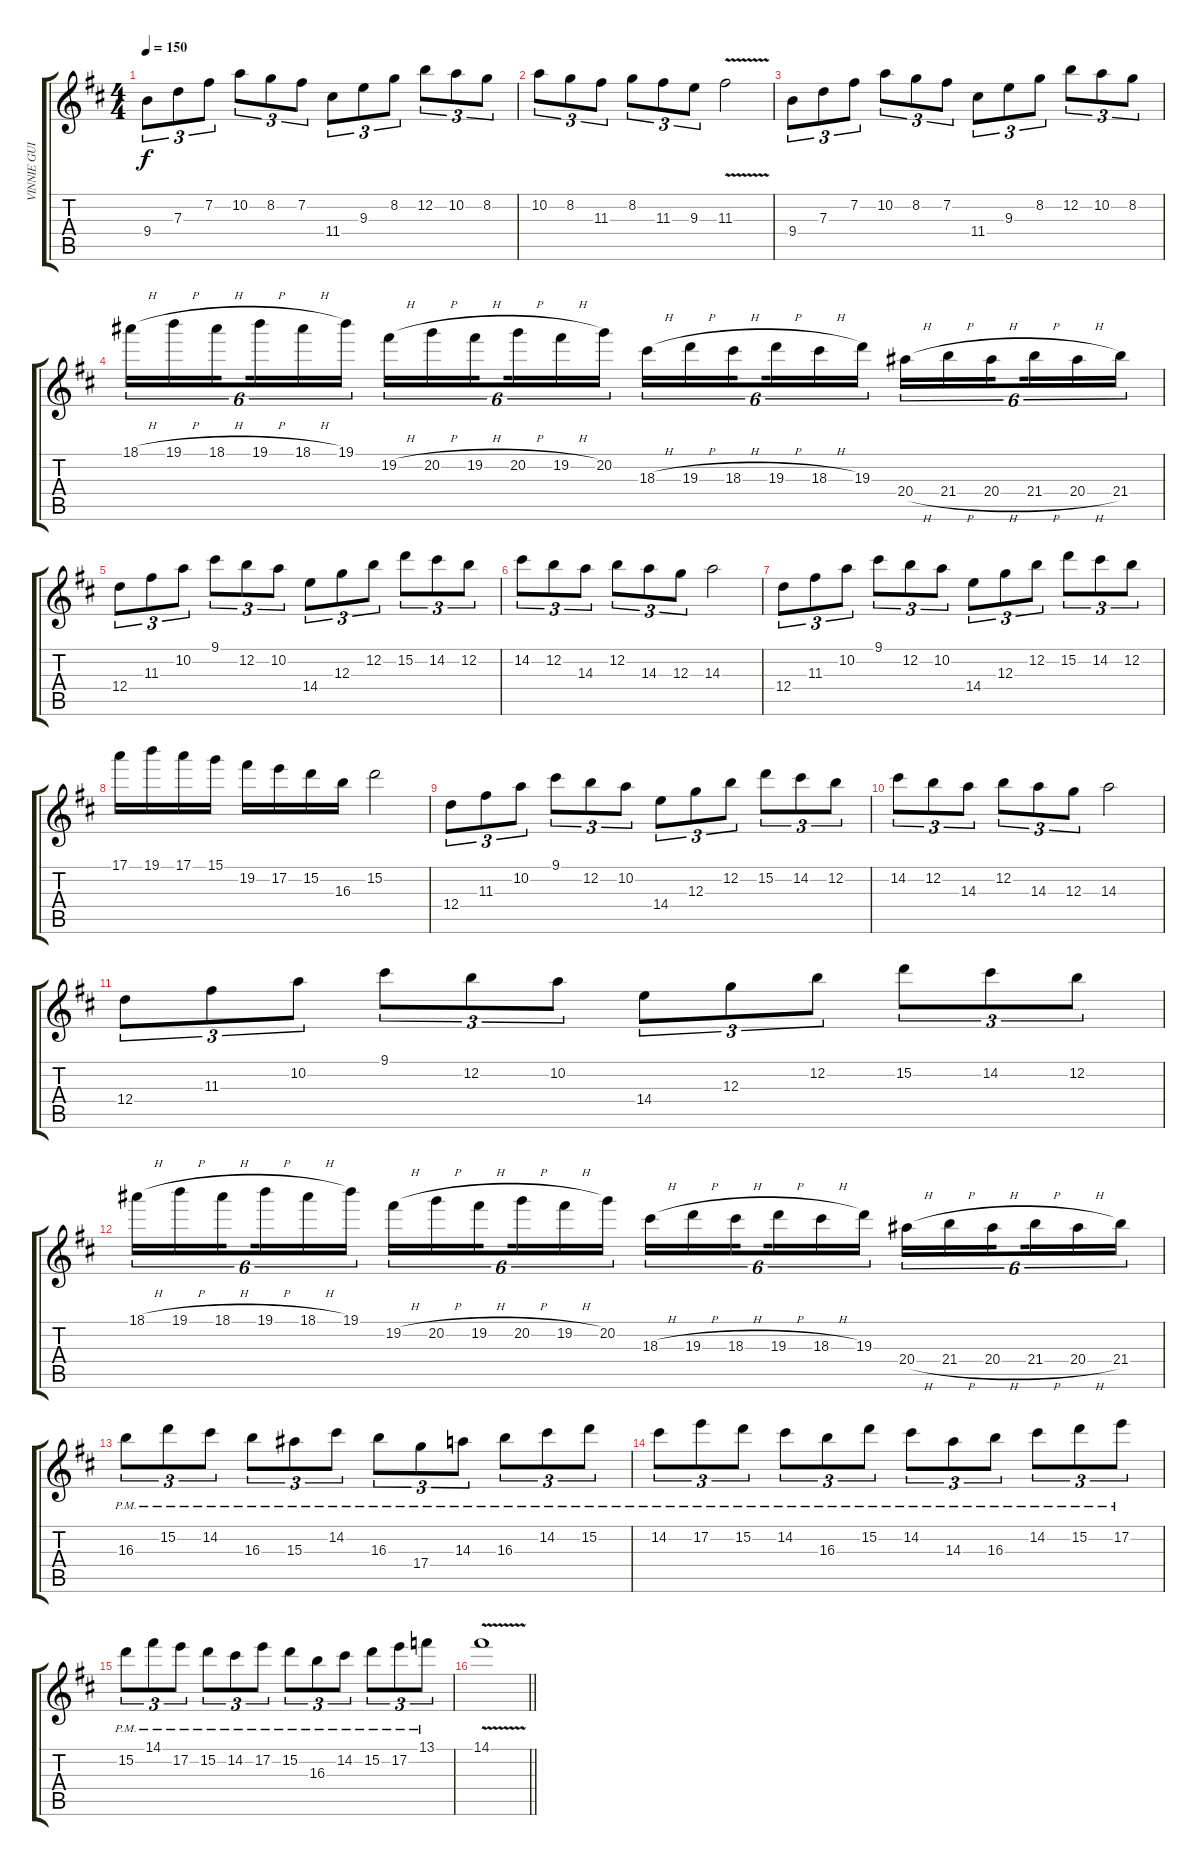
\track ("VINNIE GUITAR 2" "VINNIE GUI") {instrument overdrivenguitar}
\staff {score tabs}
\tuning (E4 B3 G3 D3 A2 E2) {hide}
\ts (4 4)
\tempo 150
\clef g2
\ks d
9.4.8{tu (3 2) dy f} 7.3.8{tu (3 2)} 7.2.8{tu (3 2)} 10.2.8{tu (3 2)} 8.2.8{tu (3 2)} 7.2.8{tu (3 2)} 11.4.8{tu (3 2)} 9.3.8{tu (3 2)} 8.2.8{tu (3 2)} 12.2.8{tu (3 2)} 10.2.8{tu (3 2)} 8.2.8{tu (3 2)} |
10.2.8{tu (3 2)} 8.2.8{tu (3 2)} 11.3.8{tu (3 2)} 8.2.8{tu (3 2)} 11.3.8{tu (3 2)} 9.3.8{tu (3 2)} 11.3{v}.2 |
9.4.8{tu (3 2)} 7.3.8{tu (3 2)} 7.2.8{tu (3 2)} 10.2.8{tu (3 2)} 8.2.8{tu (3 2)} 7.2.8{tu (3 2)} 11.4.8{tu (3 2)} 9.3.8{tu (3 2)} 8.2.8{tu (3 2)} 12.2.8{tu (3 2)} 10.2.8{tu (3 2)} 8.2.8{tu (3 2)} |
18.1{h}.16{tu (6 4)} 19.1{h}.16{tu (6 4)} 18.1{h}.16{tu (6 4) beam splitsecondary} 19.1{h}.16{tu (6 4)} 18.1{h}.16{tu (6 4)} 19.1.16{tu (6 4)} 19.2{h}.16{tu (6 4)} 20.2{h}.16{tu (6 4)} 19.2{h}.16{tu (6 4) beam splitsecondary} 20.2{h}.16{tu (6 4)} 19.2{h}.16{tu (6 4)} 20.2.16{tu (6 4)} 18.3{h}.16{tu (6 4)} 19.3{h}.16{tu (6 4)} 18.3{h}.16{tu (6 4) beam splitsecondary} 19.3{h}.16{tu (6 4)} 18.3{h}.16{tu (6 4)} 19.3.16{tu (6 4)} 20.4{h}.16{tu (6 4)} 21.4{h}.16{tu (6 4)} 20.4{h}.16{tu (6 4) beam splitsecondary} 21.4{h}.16{tu (6 4)} 20.4{h}.16{tu (6 4)} 21.4.16{tu (6 4)} |
12.4.8{tu (3 2)} 11.3.8{tu (3 2)} 10.2.8{tu (3 2)} 9.1.8{tu (3 2)} 12.2.8{tu (3 2)} 10.2.8{tu (3 2)} 14.4.8{tu (3 2)} 12.3.8{tu (3 2)} 12.2.8{tu (3 2)} 15.2.8{tu (3 2)} 14.2.8{tu (3 2)} 12.2.8{tu (3 2)} |
14.2.8{tu (3 2)} 12.2.8{tu (3 2)} 14.3.8{tu (3 2)} 12.2.8{tu (3 2)} 14.3.8{tu (3 2)} 12.3.8{tu (3 2)} 14.3.2 |
12.4.8{tu (3 2)} 11.3.8{tu (3 2)} 10.2.8{tu (3 2)} 9.1.8{tu (3 2)} 12.2.8{tu (3 2)} 10.2.8{tu (3 2)} 14.4.8{tu (3 2)} 12.3.8{tu (3 2)} 12.2.8{tu (3 2)} 15.2.8{tu (3 2)} 14.2.8{tu (3 2)} 12.2.8{tu (3 2)} |
17.1.16 19.1.16 17.1.16 15.1.16 19.2.16 17.2.16 15.2.16 16.3.16 15.2.2 |
12.4.8{tu (3 2)} 11.3.8{tu (3 2)} 10.2.8{tu (3 2)} 9.1.8{tu (3 2)} 12.2.8{tu (3 2)} 10.2.8{tu (3 2)} 14.4.8{tu (3 2)} 12.3.8{tu (3 2)} 12.2.8{tu (3 2)} 15.2.8{tu (3 2)} 14.2.8{tu (3 2)} 12.2.8{tu (3 2)} |
14.2.8{tu (3 2)} 12.2.8{tu (3 2)} 14.3.8{tu (3 2)} 12.2.8{tu (3 2)} 14.3.8{tu (3 2)} 12.3.8{tu (3 2)} 14.3.2 |
12.4.8{tu (3 2)} 11.3.8{tu (3 2)} 10.2.8{tu (3 2)} 9.1.8{tu (3 2)} 12.2.8{tu (3 2)} 10.2.8{tu (3 2)} 14.4.8{tu (3 2)} 12.3.8{tu (3 2)} 12.2.8{tu (3 2)} 15.2.8{tu (3 2)} 14.2.8{tu (3 2)} 12.2.8{tu (3 2)} |
18.1{h}.16{tu (6 4)} 19.1{h}.16{tu (6 4)} 18.1{h}.16{tu (6 4) beam splitsecondary} 19.1{h}.16{tu (6 4)} 18.1{h}.16{tu (6 4)} 19.1.16{tu (6 4)} 19.2{h}.16{tu (6 4)} 20.2{h}.16{tu (6 4)} 19.2{h}.16{tu (6 4) beam splitsecondary} 20.2{h}.16{tu (6 4)} 19.2{h}.16{tu (6 4)} 20.2.16{tu (6 4)} 18.3{h}.16{tu (6 4)} 19.3{h}.16{tu (6 4)} 18.3{h}.16{tu (6 4) beam splitsecondary} 19.3{h}.16{tu (6 4)} 18.3{h}.16{tu (6 4)} 19.3.16{tu (6 4)} 20.4{h}.16{tu (6 4)} 21.4{h}.16{tu (6 4)} 20.4{h}.16{tu (6 4) beam splitsecondary} 21.4{h}.16{tu (6 4)} 20.4{h}.16{tu (6 4)} 21.4.16{tu (6 4)} |
16.3{pm}.8{tu (3 2)} 15.2{pm}.8{tu (3 2)} 14.2{pm}.8{tu (3 2)} 16.3{pm}.8{tu (3 2)} 15.3{pm}.8{tu (3 2)} 14.2{pm}.8{tu (3 2)} 16.3{pm}.8{tu (3 2)} 17.4{pm}.8{tu (3 2)} 14.3{pm}.8{tu (3 2)} 16.3{pm}.8{tu (3 2)} 14.2{pm}.8{tu (3 2)} 15.2{pm}.8{tu (3 2)} |
14.2{pm}.8{tu (3 2)} 17.2{pm}.8{tu (3 2)} 15.2{pm}.8{tu (3 2)} 14.2{pm}.8{tu (3 2)} 16.3{pm}.8{tu (3 2)} 15.2{pm}.8{tu (3 2)} 14.2{pm}.8{tu (3 2)} 14.3{pm}.8{tu (3 2)} 16.3{pm}.8{tu (3 2)} 14.2{pm}.8{tu (3 2)} 15.2{pm}.8{tu (3 2)} 17.2{pm}.8{tu (3 2)} |
15.2{pm}.8{tu (3 2)} 14.1{pm}.8{tu (3 2)} 17.2{pm}.8{tu (3 2)} 15.2{pm}.8{tu (3 2)} 14.2{pm}.8{tu (3 2)} 17.2{pm}.8{tu (3 2)} 15.2{pm}.8{tu (3 2)} 16.3{pm}.8{tu (3 2)} 14.2{pm}.8{tu (3 2)} 15.2{pm}.8{tu (3 2)} 17.2{pm}.8{tu (3 2)} 13.1{pm}.8{tu (3 2)} |
\barLineRight lightlight
14.1{v}.1
